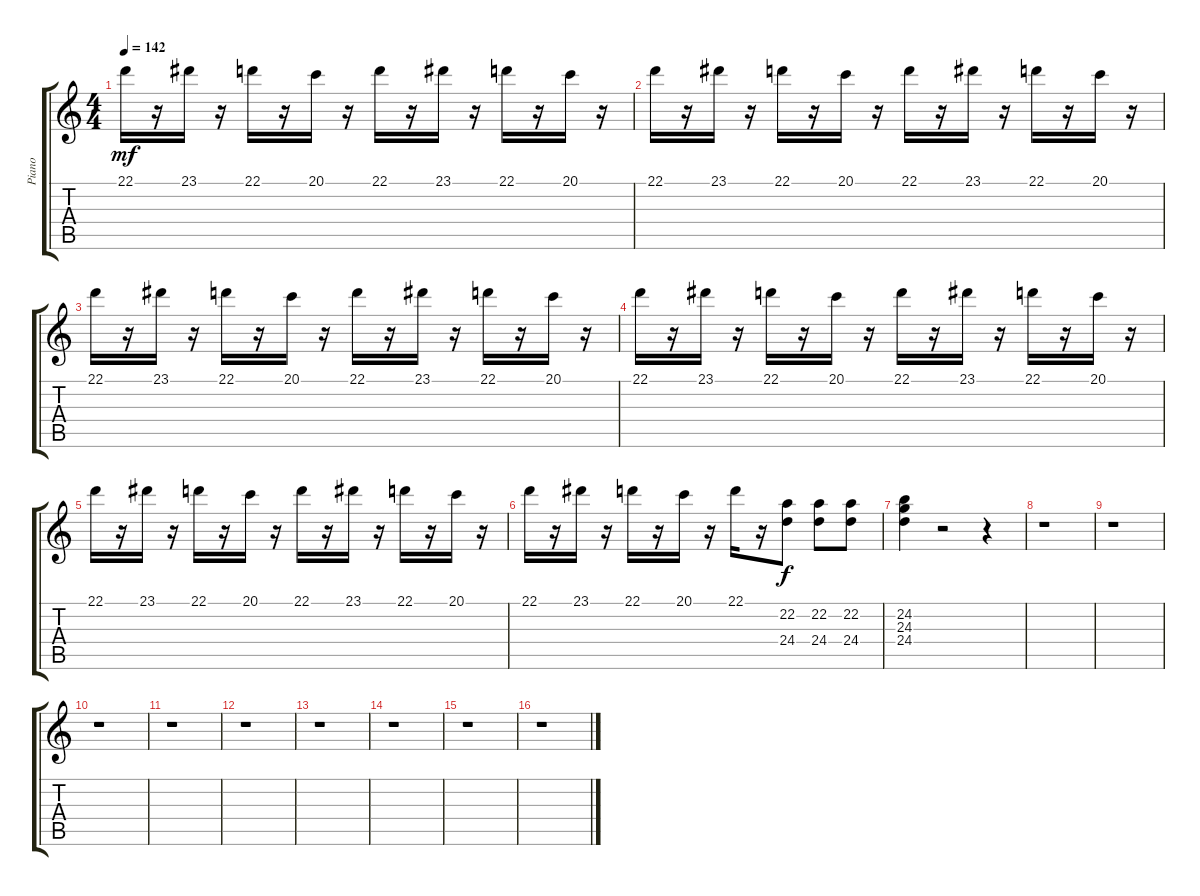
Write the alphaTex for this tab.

\track ("Piano" "Piano") {instrument electricgrandpiano}
\staff {score tabs}
\tuning (E4 B3 G3 D3 A2 E2) {hide}
\ts (4 4)
\tempo 142
\clef g2
\ks c
22.1.16{dy mf volume 13} r.16 23.1.16 r.16 22.1.16 r.16 20.1.16 r.16 22.1.16 r.16 23.1.16 r.16 22.1.16 r.16 20.1.16 r.16 |
22.1.16{volume 13} r.16 23.1.16 r.16 22.1.16 r.16 20.1.16 r.16 22.1.16 r.16 23.1.16 r.16 22.1.16 r.16 20.1.16 r.16 |
22.1.16 r.16 23.1.16 r.16 22.1.16 r.16 20.1.16 r.16 22.1.16 r.16 23.1.16 r.16 22.1.16 r.16 20.1.16 r.16 |
22.1.16 r.16 23.1.16 r.16 22.1.16 r.16 20.1.16 r.16 22.1.16 r.16 23.1.16 r.16 22.1.16 r.16 20.1.16 r.16 |
22.1.16 r.16 23.1.16 r.16 22.1.16 r.16 20.1.16 r.16 22.1.16 r.16 23.1.16 r.16 22.1.16 r.16 20.1.16 r.16 |
22.1.16 r.16 23.1.16 r.16 22.1.16 r.16 20.1.16 r.16 22.1.16 r.16 (22.2 24.4).8{dy f} (22.2 24.4).8 (22.2 24.4).8 |
(24.2 24.3 24.4).4 r.2 r.4 |
r.1 |
r.1 |
r.1 |
r.1 |
r.1 |
r.1 |
r.1 |
r.1 |
r.1
